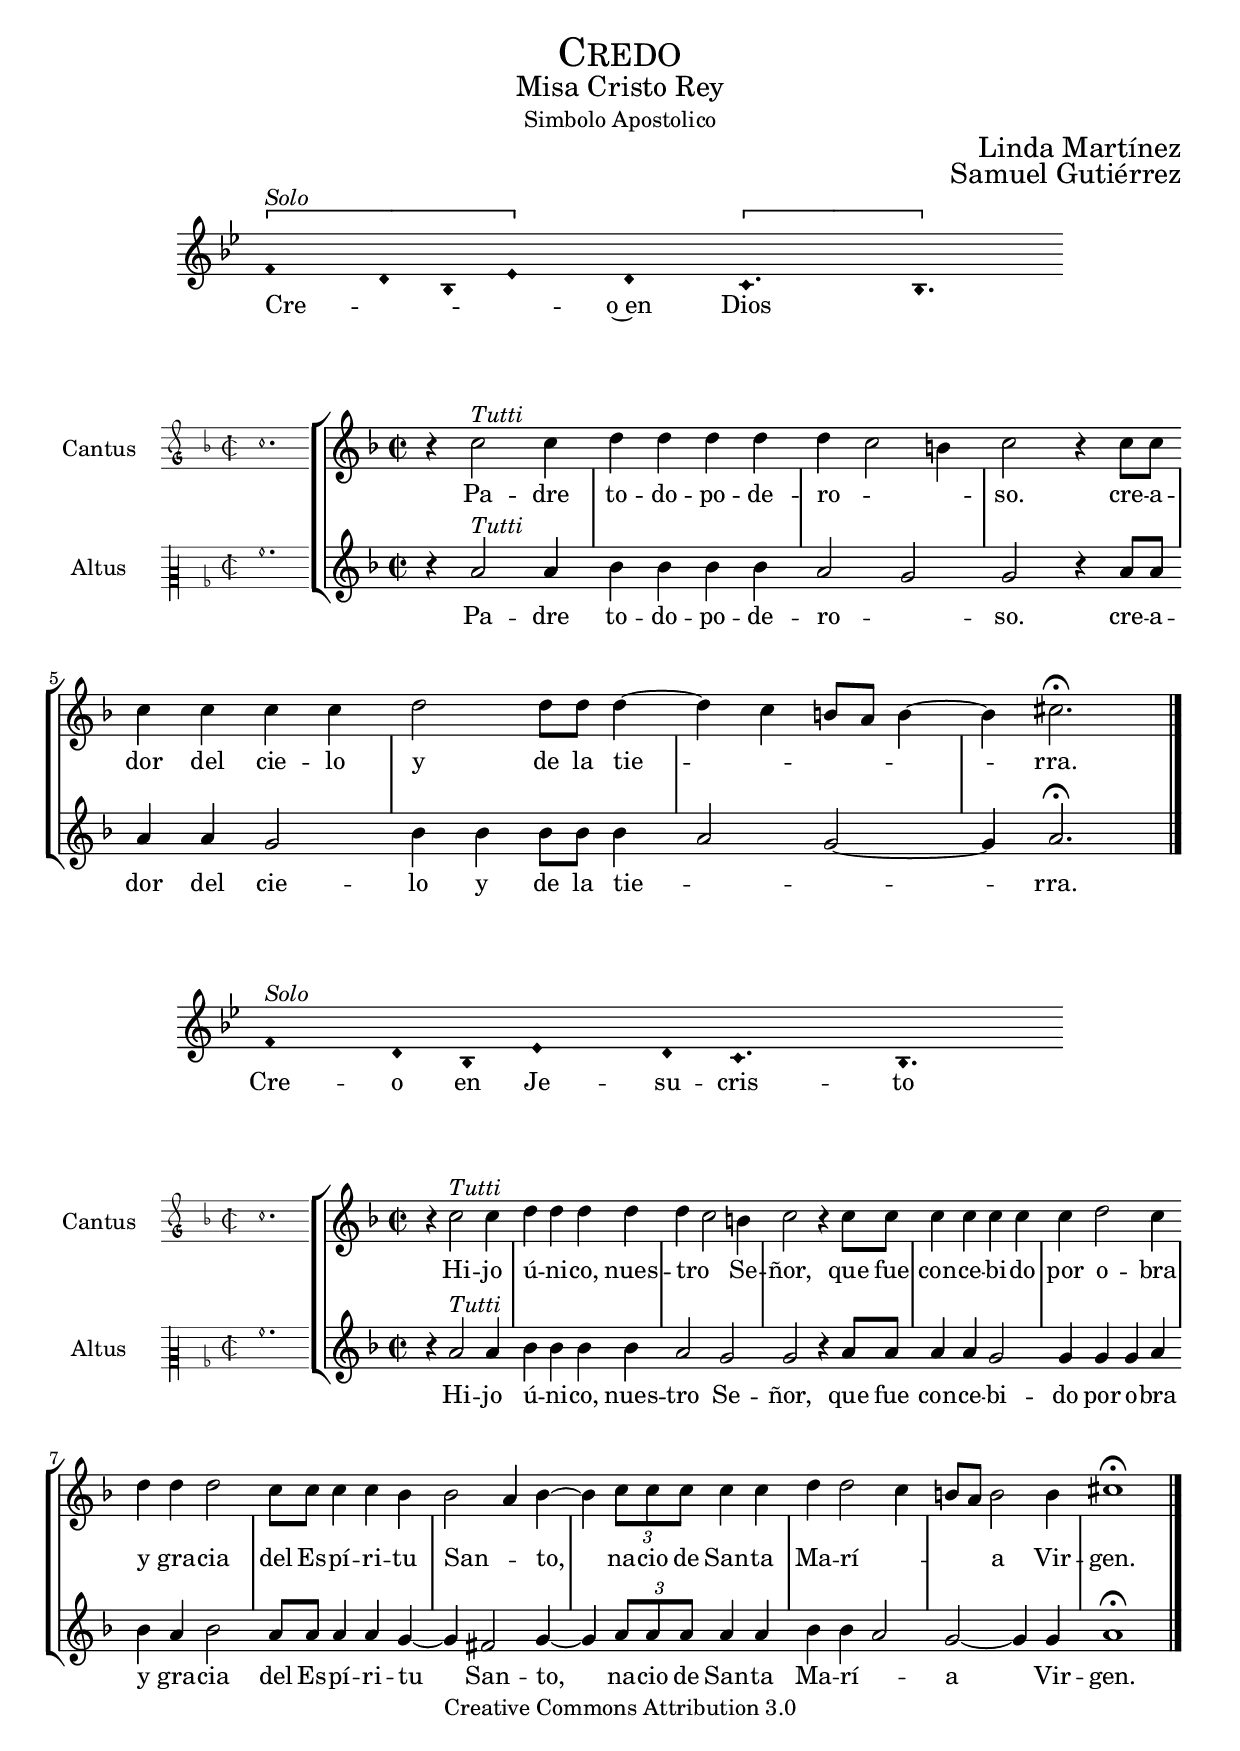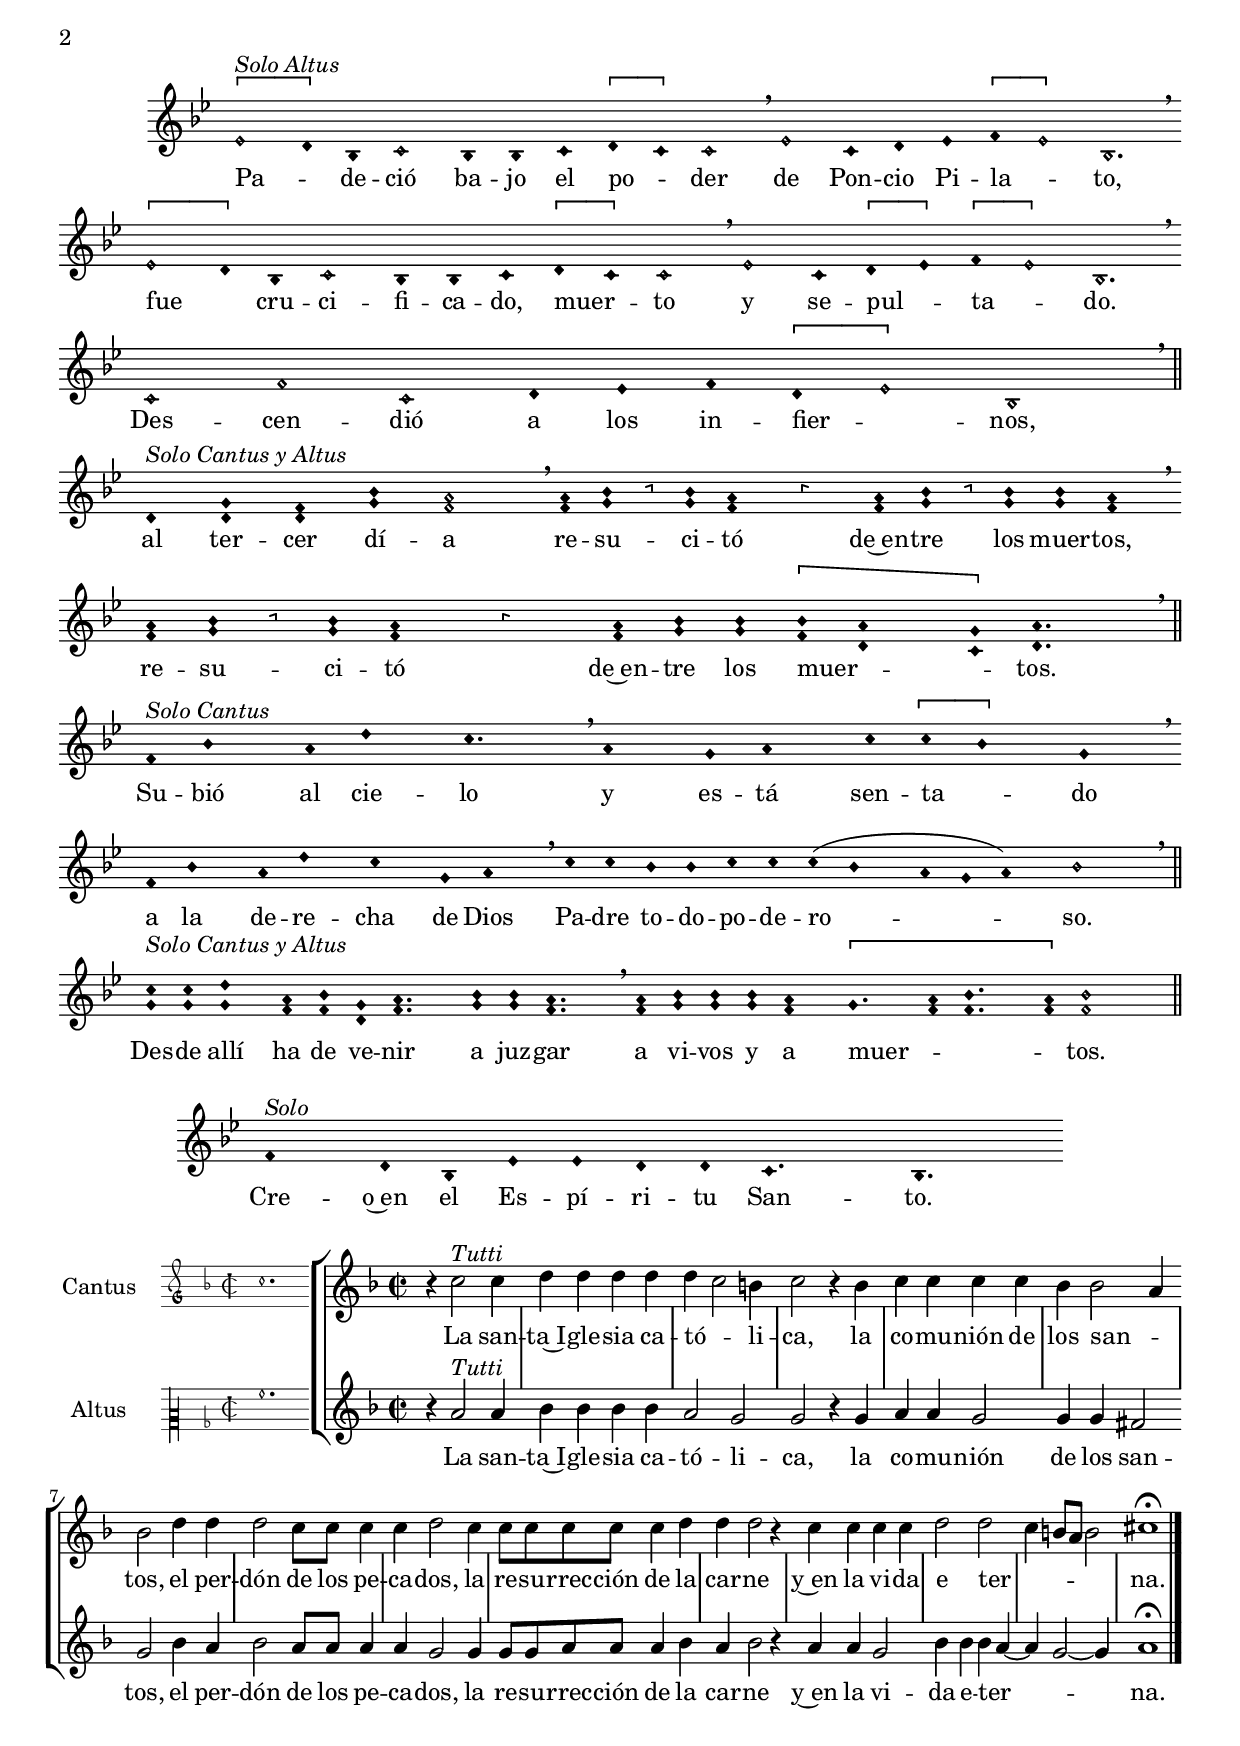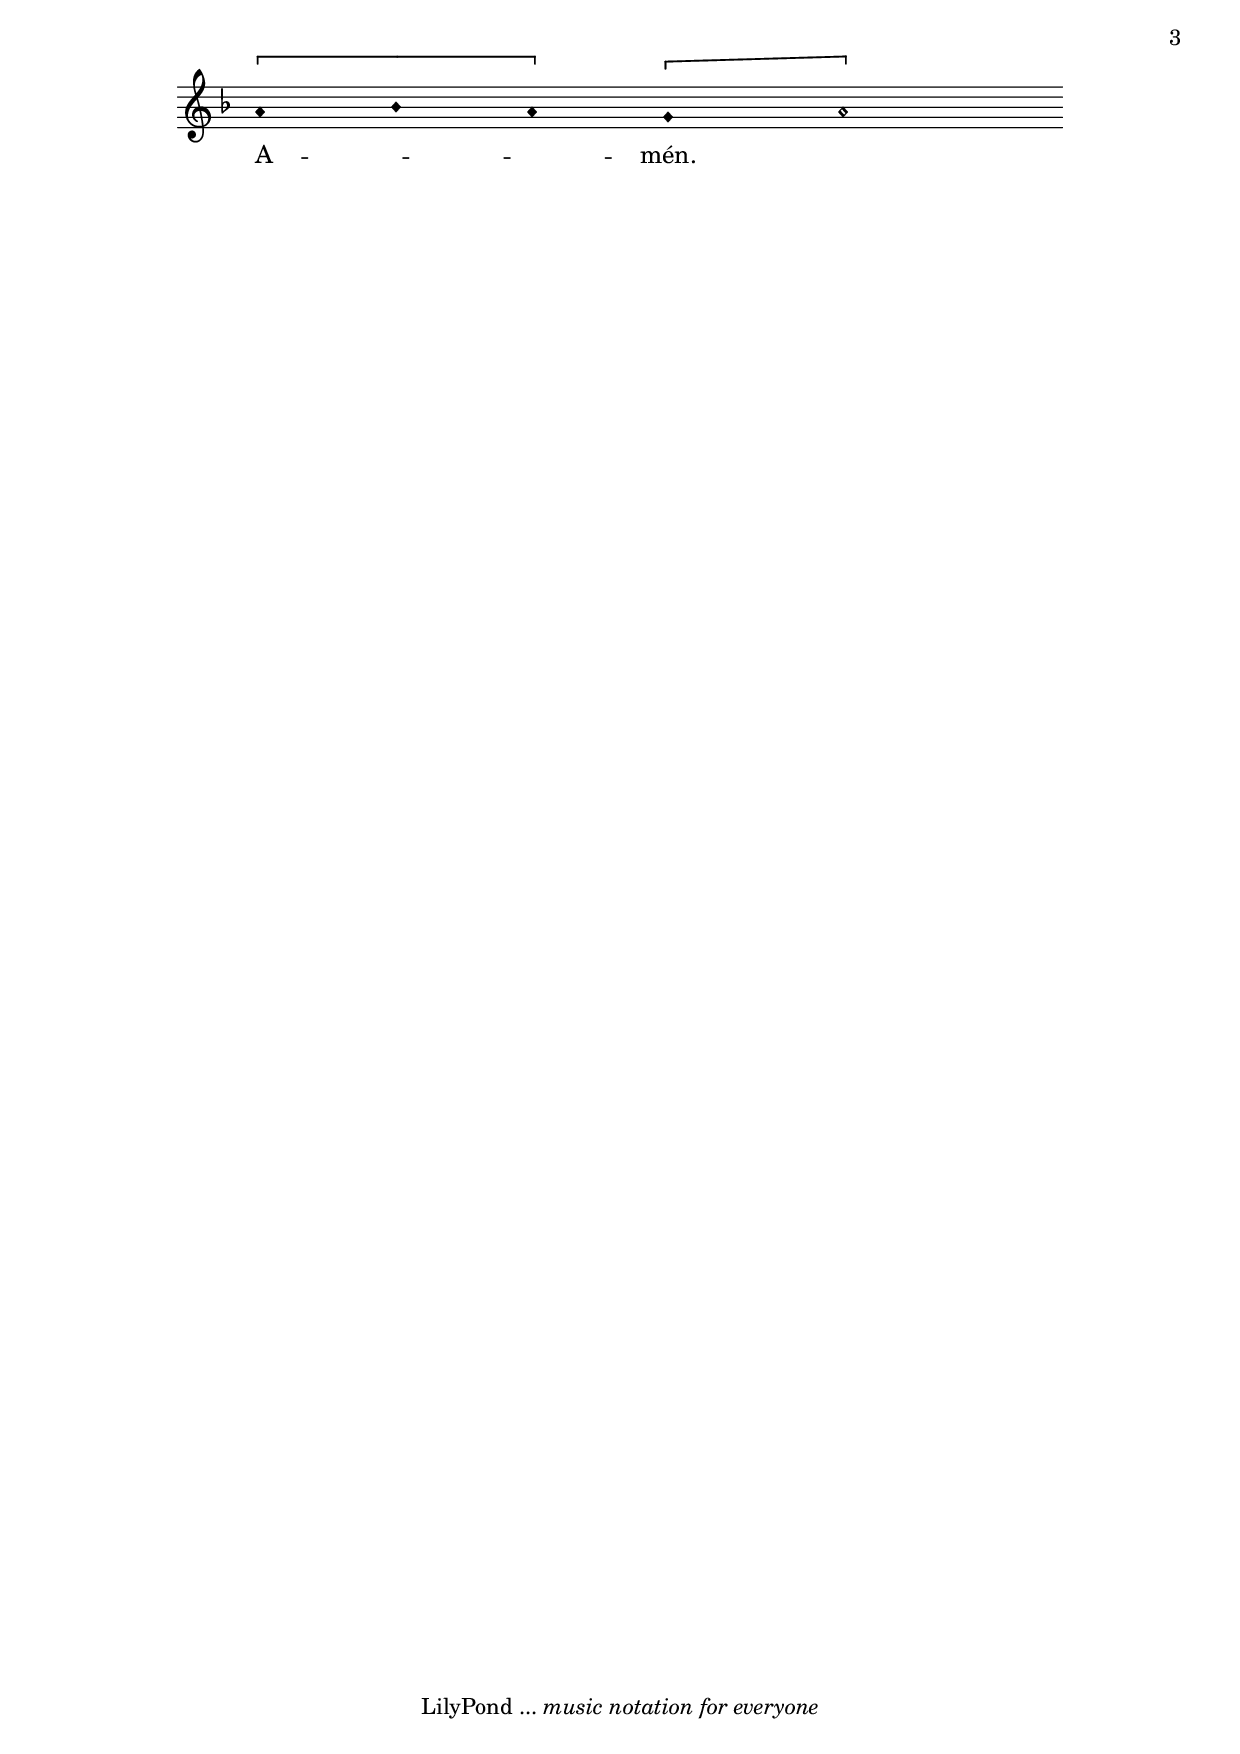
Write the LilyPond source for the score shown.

% ****************************************************************
%   Credo - Renaissance way melody
%   Text and music with accompaniment by serachsam
% ****************************************************************
\language "espanol"
\version "2.23.2"

% --- Global parameters

% --- Includes

% --- Global size
#(set-global-staff-size 19.5)

% --- Header
\markup { \fill-line { \center-column { \fontsize #5 \smallCaps "Credo" \fontsize #2 "Misa Cristo Rey" "Simbolo Apostolico"} } }
\markup { \fill-line { " " \center-column { \fontsize #2 "Linda Martínez" } } }
\markup { \fill-line { " " \center-column { \fontsize #2 "Samuel Gutiérrez" } } }
\header {
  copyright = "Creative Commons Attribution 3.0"
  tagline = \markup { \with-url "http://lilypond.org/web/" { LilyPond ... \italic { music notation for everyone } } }
  breakbefore = ##t
}

% --- Invocation #1
\score{
  <<
    \new Voice = "invocacion" {
      \override Staff.TimeSignature.stencil = #'()
      \override Stem.transparent = ##t
      \set Score.timing = ##f
      \override NoteHead.style = #'neomensural
      \key sol \minor
      \relative do' {
        \[fa4^\markup{ \italic "Solo"} re8 sib8 mib4\] re \[do4. sib4.\]
      }
    }
    \new Lyrics \lyricsto "invocacion" {
      \lyricmode {
        Cre -- _ _ _ o~en Dios
      }
    }
  >>
  \layout {
    indent = 2 \cm
    line-width = 17\cm
    ragged-right = ##f
  }
  \midi {}
}

globalPadre = {
  \set Score.skipBars = ##t
  \clef "treble"
  \key re \minor
  \time 2/2
  \skip 1

  % the actual music
  \skip 1*7

  % let finis bar go through all staves
  \override Staff.BarLine.transparent = ##f

  % finis bar
  \bar "|."
}

% --- Music
cantusIncipitPadre = {
  \set Staff.instrumentName = "Cantus"
  \clef "petrucci-g"
  \key fa \major
  \time 2/2
  do''1.
}

cantusNotesPadre = \relative do'' {
  r4 do2^\markup{ \italic "Tutti"} do4
  re4 re re re
  re( do2 si4)
  do2 r4 do8 do
  do4 do do do
  re2 re8 re re4(~
  re4 do si8 la si4~
  si4) dos2. \fermata
}

cantusLyricsPadre = \lyricmode {
  Pa -- dre to -- do -- po -- de -- ro -- so.
  cre -- a -- dor del cie -- lo y de la tie -- rra.
}

altusIncipitPadre = {
  \set Staff.instrumentName = "Altus"
  \clef "petrucci-c2"
  \key fa \major
  \time 2/2
  la'1.
}

altusNotesPadre = \relative do'' {
  r4 la2^\markup{ \italic "Tutti"} la4
  sib4 sib sib sib
  la2( sol2)
  sol2 r4 la8 la
  la4 la sol2
  sib4 sib sib8 sib sib4(
  la2 sol~ sol4) la2. \fermata
}

altusLyricsPadre = \lyricmode {
  Pa -- dre to -- do -- po -- de -- ro -- so.
  cre -- a -- dor del cie -- lo y de la tie -- rra.
}

\score {
  <<
    \new StaffGroup = choirStaff <<
      \new Voice = "cantusNotes" <<
        \set Staff.instrumentName = #"Cantus"
        \incipit \cantusIncipitPadre
        \globalPadre
        \cantusNotesPadre
      >>
      \new Lyrics \lyricsto cantusNotes { \cantusLyricsPadre }
      \new Voice = "altusNotes" <<
        \set Staff.instrumentName = #"Altus"
        \globalPadre
        \incipit \altusIncipitPadre
        \altusNotesPadre
      >>
      \new Lyrics \lyricsto altusNotes { \altusLyricsPadre }
    >>
  >>
  \layout {
    \context {
      \Score
      \hide BarLine
    }
    \context {
      \Lyrics
      \consists "Bar_engraver"
      \consists "Separating_line_group_engraver"
    }
    \context {
      \Voice
      \hide Slur
      \remove "Forbid_line_break_engraver"
    }
    indent = 4.5\cm
    incipit-width = 2.5\cm
  }
}

% --- Invocation #2
\score{
  <<
    \new Voice = "invocacion" {
      \override Staff.TimeSignature.stencil = #'()
      \override Stem.transparent = ##t
      \set Score.timing = ##f
      \override NoteHead.style = #'neomensural
      \key sol \minor
      \relative do' {
        fa4^\markup{ \italic "Solo"} re8 sib8 mib4 re8 do4. sib4.
      }
    }
    \new Lyrics \lyricsto "invocacion" {
      \lyricmode {
        Cre -- o en Je -- su -- cris -- to
      }
    }
  >>
  \layout {
    indent = 2 \cm
    line-width = 17\cm
    ragged-right = ##f
  }
  \midi {}
}

globalHijo = {
  \set Score.skipBars = ##t
  \clef "treble"
  \time 2/2
  \key re \minor
  \skip 1

  % the actual music
  \skip 1*12

  % let finis bar go through all staves
  \override Staff.BarLine.transparent = ##f

  % finis bar
  \bar "|."
}

cantusIncipitHijo = {
  \set Staff.instrumentName = "Cantus"
  \clef "petrucci-g"
  \key fa \major
  \time 2/2
  do''1.
}

cantusNotesHijo = \relative do'' {
  r4 do2^\markup{ \italic "Tutti"} do4
  re4 re re re
  re( do2) si4
  do2 r4 do8 do
  do4 do do do
  do4 re2 do4
  re4 re re2
  do8 do do4 do sib4
  sib2( la4) sib4~
  sib4 \tuplet 3/2 {do8 do do} do4 do
  re re2( do4
  si8 la) si2 si4
  dos1 \fermata
}

cantusLyricsHijo = \lyricmode {
  Hi -- jo ú -- ni -- co, nues -- tro Se -- ñor,
  que fue con -- ce -- bi -- do por o -- bra y gra -- cia del Es -- pí -- ri -- tu San -- to,
  na -- cio de San -- ta Ma -- rí -- a Vir -- gen.
}

altusIncipitHijo = {
  \set Staff.instrumentName = "Altus"
  \clef "petrucci-c2"
  \key fa \major
  \time 2/2
  la'1.
}

altusNotesHijo = \relative do'' {
  r4 la2^\markup{ \italic "Tutti"} la4
  sib4 sib sib sib
  la2 sol2
  sol2 r4 la8 la
  la4 la sol2
  sol4 sol sol4 la4
  sib4 la sib2
  la8 la la4 la
  sol4~ sol4 fas2 sol4~
  sol4 \tuplet 3/2 {la8 la la} la4 la sib sib4(
  la2) sol~ sol4 sol4 la1 \fermata
}

altusLyricsHijo = \lyricmode {
  Hi -- jo ú -- ni -- co, nues -- tro Se -- ñor,
  que fue con -- ce -- bi -- do por o -- bra y gra -- cia del Es -- pí -- ri -- tu San -- to,
  na -- cio de San -- ta Ma -- rí -- a Vir -- gen.
}

\score {
  <<
    \new StaffGroup = choirStaff <<
      \new Voice = "cantusNotes" <<
        \set Staff.instrumentName = #"Cantus"
        \incipit \cantusIncipitHijo
        \globalHijo
        \cantusNotesHijo
      >>
      \new Lyrics \lyricsto cantusNotes { \cantusLyricsHijo }
      \new Voice = "altusNotes" <<
        \set Staff.instrumentName = #"Altus"
        \globalHijo
        \incipit \altusIncipitHijo
        \altusNotesHijo
      >>
      \new Lyrics \lyricsto altusNotes { \altusLyricsHijo }
    >>
  >>
  \layout {
    \context {
      \Score
      \hide BarLine
    }
    \context {
      \Lyrics
      \consists "Bar_engraver"
      \consists "Separating_line_group_engraver"
    }
    \context {
      \Voice
      \hide Slur
      \remove "Forbid_line_break_engraver"
    }
    indent = 4.5\cm
    incipit-width = 2.5\cm
  }
}

% --- Solo
\score{
  <<
    \new Voice = "invocacion" {
      %\set Staff.midiInstrument = #"choir aahs"
      \override Staff.TimeSignature.stencil = #'()
      \override Stem.transparent = ##t
      \set Score.timing = ##f
      \override NoteHead.style = #'neomensural
      \override Rest.style = #'neomensural
      \key sol \minor
      \relative do' {
        \[mib2^\markup{ \italic "Solo Altus"} re4\] sib do2 sib4 sib do4 \[re do4\] do2 \breathe mib2 do4 re mib4 \[fa mib2\] sib2. \breathe

        \bar "" \break

        \[mib2 re4\] sib do2 sib4 sib do4 \[re do4\] do2 \breathe mib2 do4 \[re mib4\] \[fa mib2\] sib2. \breathe

        \bar "" \break

        do2 fa do re4 mib fa \[re mib2\] sib1 \breathe

        \bar "||" \break

        re4^\markup{ \italic "Solo Cantus y Altus"} <sol re> <fa re> <sib sol> <la fa>2 \breathe <la fa>8 <sib sol> r <sib sol> <la fa>4 r4 <la fa>8 <sib sol> r <sib sol>16 <sib sol> <la fa>4 \breathe

        \bar "" \break

        <la fa>8 <sib sol> r <sib sol> <la fa>4 r4 <la fa>8 <sib sol> <sib sol>8 \[<sib fa> <la re,>4 <sol do,>8\] <la re,>4. \breathe

        \bar "||" \break

        fa8^\markup{ \italic "Solo Cantus"} sib4 la8 re4 do4. \breathe la4 sol8 la4 do8 \[do sib4\] sol \breathe

        \bar "" \break

        fa8 sib4 la8 re4 do4 sol8 la4 \breathe do8 do sib sib do do do( sib4 la8 sol la4) sib2 \breathe

        \bar "||" \break

        <do sol>8^\markup{ \italic "Solo Cantus y Altus"} <do sol> <re sol,>4 <la fa>8 <sib fa> <sol re> <la fa>4. <sib sol>8 <sib sol> <la fa>4. \breathe <la fa>8 <sib sol> <sib sol> <sib sol>8 <la fa>4 \[sol4. <la fa>8 <sib fa>4. <la fa>8\] <sib fa>2

        \bar "||"
      }
    }
    \new Lyrics \lyricsto "invocacion" {
      \lyricmode {
        Pa -- _ de -- ció ba -- jo el po -- _ der de Pon -- cio Pi -- la -- _ to,
        fue _ cru -- ci -- fi -- ca -- do, muer -- _ to y se -- pul -- _ ta -- _ do.
        Des -- cen -- dió a los in -- fier -- _ nos,
        al ter -- cer dí -- a re -- su -- ci -- tó de~en -- tre los muer -- tos,
        re -- su -- ci -- tó de~en -- tre los muer -- _ _ tos.
        Su -- bió al cie -- lo y es -- tá sen -- ta -- _ do
        a la de -- re -- cha de Dios Pa -- dre to -- do -- po -- de -- ro -- so.
        Des -- de allí ha de ve -- nir a juz -- gar a vi -- vos y a muer -- _ _ _ tos.
      }
    }
  >>
  \layout {
    indent = 1.5 \cm
    %line-width = 17\cm
    ragged-right = ##f
  }
  \midi {}
}

% --- Invocation #3
\score{
  <<
    \new Voice = "invocacion" {
      \override Staff.TimeSignature.stencil = #'()
      \override Stem.transparent = ##t
      \set Score.timing = ##f
      \override NoteHead.style = #'neomensural
      \key sol \minor
      \relative do' {
        fa4^\markup{ \italic "Solo"} re8 sib mib8 mib re re do4. sib4.
      }
    }
    \new Lyrics \lyricsto "invocacion" {
      \lyricmode {
        Cre -- o~en el Es -- pí -- ri -- tu San -- to.
      }
    }
  >>
  \layout {
    indent = 2 \cm
    line-width = 17\cm
    ragged-right = ##f
  }
  \midi {}
}

globalEspiritu = {
  \set Score.skipBars = ##t
  \clef "treble"
  \key re \minor
  \time 2/2
  \skip 1

  % the actual music
  \skip 1*14

  % let finis bar go through all staves
  \override Staff.BarLine.transparent = ##f

  % finis bar
  \bar "|."
}

cantusIncipitEspiritu = {
  \set Staff.instrumentName = "Cantus"
  \clef "petrucci-g"
  \key fa \major
  \time 2/2
  do''1.
}

cantusNotesEspiritu = \relative do'' {
  r4 do2^\markup{ \italic "Tutti"} do4
  re4 re re re
  re( do2) si4
  do2 r4 sib
  do4 do do do
  sib4 sib2( la4)
  sib2 re4 re
  re2 do8 do do4
  do4 re2 do4
  do8 do do do do4 re
  re re2 r4
  do4 do do do
  re2 re2(
  do4 si8 la si2)
  dos1 \fermata
}

cantusLyricsEspiritu = \lyricmode {
  La san -- ta~I -- gle -- sia ca -- tó -- li -- ca,
  la co -- mu -- nión de los san -- tos,
  el per -- dón de los pe -- ca -- dos,
  la re -- su -- rrec -- ción de la car -- ne
  y~en la vi -- da e ter -- na.
}

altusIncipitEspiritu = {
  \set Staff.instrumentName = "Altus"
  \clef "petrucci-c2"
  \key fa \major
  \time 2/2
  la'1.
}

altusNotesEspiritu = \relative do'' {
  r4 la2^\markup{ \italic "Tutti"} la4
  sib4 sib sib sib
  la2 sol2
  sol2 r4 sol
  la4 la sol2
  sol4 sol fas2
  sol2 sib4 la
  sib2 la8 la la4
  la4 sol2 sol4
  sol8 sol la la
  la4 sib la sib2 r4
  la4 la sol2
  sib4 sib sib4( la4~
  la4 sol2~ sol4)
  la1 \fermata
}

altusLyricsEspiritu = \lyricmode {
  La san -- ta~I -- gle -- sia ca -- tó -- li -- ca,
  la co -- mu -- nión de los san -- tos,
  el per -- dón de los pe -- ca -- dos,
  la re -- su -- rrec -- ción de la car -- ne
  y~en la vi -- da e -- ter -- na.
}

\score {
  <<
    \new StaffGroup = choirStaff <<
      \new Voice = "cantusNotes" <<
        \set Staff.instrumentName = #"Cantus"
        \incipit \cantusIncipitEspiritu
        \globalEspiritu
        \cantusNotesEspiritu
      >>
      \new Lyrics \lyricsto cantusNotes { \cantusLyricsEspiritu }
      \new Voice = "altusNotes" <<
        \set Staff.instrumentName = #"Altus"
        \globalEspiritu
        \incipit \altusIncipitEspiritu
        \altusNotesEspiritu
      >>
      \new Lyrics \lyricsto altusNotes { \altusLyricsEspiritu }
    >>
  >>
  \layout {
    \context {
      \Score
      \hide BarLine
    }
    \context {
      \Lyrics
      \consists "Bar_engraver"
      \consists "Separating_line_group_engraver"
    }
    \context {
      \Voice
      \hide Slur
      \remove "Forbid_line_break_engraver"
    }
    indent = 4.5\cm
    incipit-width = 2.5\cm
  }
}

% --- Amen
\score{
  <<
    \new Voice = "invocacion" {
      \override Staff.TimeSignature.stencil = #'()
      \override Stem.transparent = ##t
      \set Score.timing = ##f
      \override NoteHead.style = #'neomensural
      \key re \minor
      \relative do'' {
        \[la4 sib la\] \[sol la2\]
      }
    }
    \new Lyrics \lyricsto "invocacion" {
      \lyricmode {
        A -- _ _ mén.
      }
    }
  >>
  \layout {
    indent = 2 \cm
    line-width = 17\cm
    ragged-right = ##f
  }
}

% --- Paper
\paper{
  #(set-default-paper-size "letter")
  page-breaking = #ly:page-turn-breaking
}
